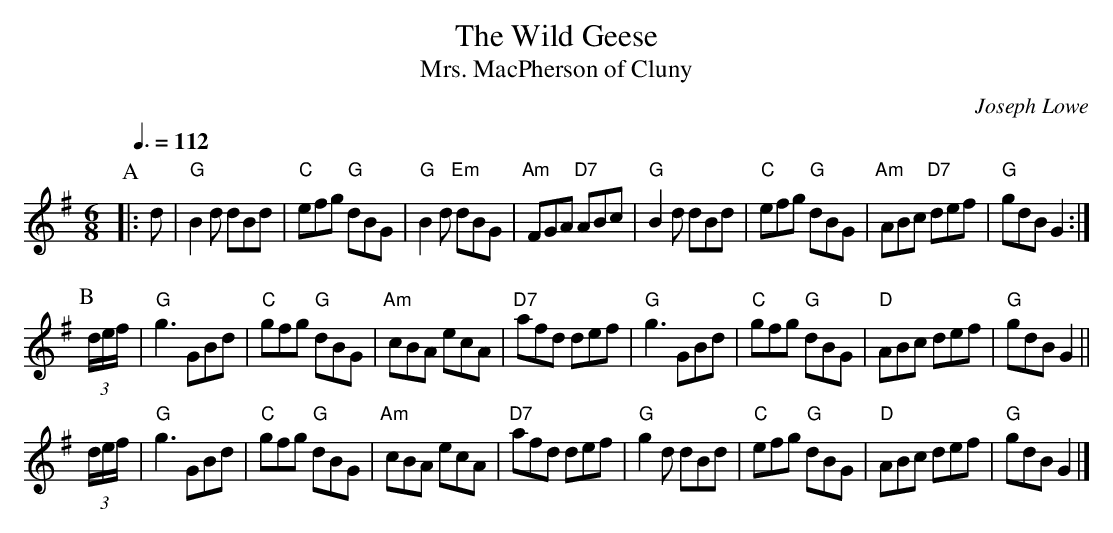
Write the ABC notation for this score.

X:1
T:The Wild Geese
T:Mrs. MacPherson of Cluny
C:Joseph Lowe
Q:3/8=112
M:6/8
L:1/8
K:G
P:A
|:d | "G"B2d dBd | "C"efg "G"dBG | "G"B2d "Em"dBG | "Am"FGA "D7"ABc |\
"G"B2d dBd | "C"efg "G"dBG | "Am"ABc "D7"def | "G"gdB G2 :|
P:B
(3d/e/f/ | "G"g3 GBd | "C"gfg "G"dBG | "Am"cBA ecA | "D7"afd def |\
"G"g3 GBd | "C"gfg "G"dBG | "D"ABc def | "G"gdB G2 ||
(3d/e/f/ | "G"g3 GBd | "C"gfg "G"dBG | "Am"cBA ecA |\
"D7"afd def | "G"g2d dBd | "C"efg "G"dBG | "D"ABc def | "G"gdB G2 |]
